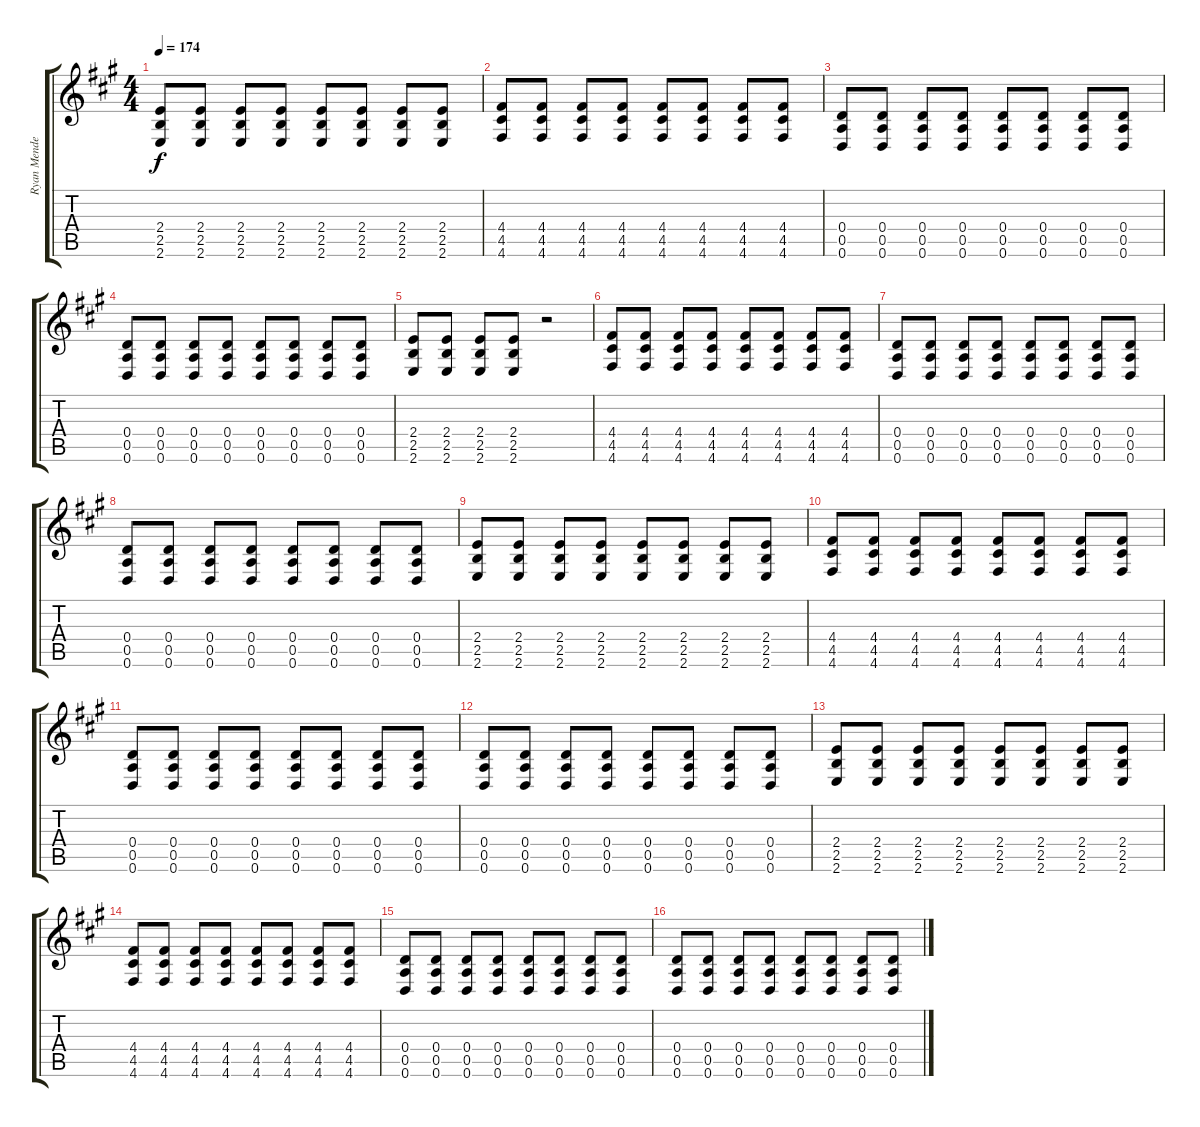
\track ("Ryan Mendez" "Ryan Mende") {instrument distortionguitar}
\staff {score tabs}
\tuning (E4 B3 G3 D3 A2 D2) {hide}
\ts (4 4)
\tempo 174
\clef g2
\ks a
(2.4 2.5 2.6).8{dy f instrument distortionguitar} (2.4 2.5 2.6).8 (2.4 2.5 2.6).8 (2.4 2.5 2.6).8 (2.4 2.5 2.6).8 (2.4 2.5 2.6).8 (2.4 2.5 2.6).8 (2.4 2.5 2.6).8 |
(4.4 4.5 4.6).8 (4.4 4.5 4.6).8 (4.4 4.5 4.6).8 (4.4 4.5 4.6).8 (4.4 4.5 4.6).8 (4.4 4.5 4.6).8 (4.4 4.5 4.6).8 (4.4 4.5 4.6).8 |
(0.4 0.5 0.6).8 (0.4 0.5 0.6).8 (0.4 0.5 0.6).8 (0.4 0.5 0.6).8 (0.4 0.5 0.6).8 (0.4 0.5 0.6).8 (0.4 0.5 0.6).8 (0.4 0.5 0.6).8 |
(0.4 0.5 0.6).8 (0.4 0.5 0.6).8 (0.4 0.5 0.6).8 (0.4 0.5 0.6).8 (0.4 0.5 0.6).8 (0.4 0.5 0.6).8 (0.4 0.5 0.6).8 (0.4 0.5 0.6).8 |
(2.4 2.5 2.6).8 (2.4 2.5 2.6).8 (2.4 2.5 2.6).8 (2.4 2.5 2.6).8 r.2 |
(4.4 4.5 4.6).8 (4.4 4.5 4.6).8 (4.4 4.5 4.6).8 (4.4 4.5 4.6).8 (4.4 4.5 4.6).8 (4.4 4.5 4.6).8 (4.4 4.5 4.6).8 (4.4 4.5 4.6).8 |
(0.4 0.5 0.6).8 (0.4 0.5 0.6).8 (0.4 0.5 0.6).8 (0.4 0.5 0.6).8 (0.4 0.5 0.6).8 (0.4 0.5 0.6).8 (0.4 0.5 0.6).8 (0.4 0.5 0.6).8 |
(0.4 0.5 0.6).8 (0.4 0.5 0.6).8 (0.4 0.5 0.6).8 (0.4 0.5 0.6).8 (0.4 0.5 0.6).8 (0.4 0.5 0.6).8 (0.4 0.5 0.6).8 (0.4 0.5 0.6).8 |
(2.4 2.5 2.6).8 (2.4 2.5 2.6).8 (2.4 2.5 2.6).8 (2.4 2.5 2.6).8 (2.4 2.5 2.6).8 (2.4 2.5 2.6).8 (2.4 2.5 2.6).8 (2.4 2.5 2.6).8 |
(4.4 4.5 4.6).8 (4.4 4.5 4.6).8 (4.4 4.5 4.6).8 (4.4 4.5 4.6).8 (4.4 4.5 4.6).8 (4.4 4.5 4.6).8 (4.4 4.5 4.6).8 (4.4 4.5 4.6).8 |
(0.4 0.5 0.6).8 (0.4 0.5 0.6).8 (0.4 0.5 0.6).8 (0.4 0.5 0.6).8 (0.4 0.5 0.6).8 (0.4 0.5 0.6).8 (0.4 0.5 0.6).8 (0.4 0.5 0.6).8 |
(0.4 0.5 0.6).8 (0.4 0.5 0.6).8 (0.4 0.5 0.6).8 (0.4 0.5 0.6).8 (0.4 0.5 0.6).8 (0.4 0.5 0.6).8 (0.4 0.5 0.6).8 (0.4 0.5 0.6).8 |
(2.4 2.5 2.6).8 (2.4 2.5 2.6).8 (2.4 2.5 2.6).8 (2.4 2.5 2.6).8 (2.4 2.5 2.6).8 (2.4 2.5 2.6).8 (2.4 2.5 2.6).8 (2.4 2.5 2.6).8 |
(4.4 4.5 4.6).8 (4.4 4.5 4.6).8 (4.4 4.5 4.6).8 (4.4 4.5 4.6).8 (4.4 4.5 4.6).8 (4.4 4.5 4.6).8 (4.4 4.5 4.6).8 (4.4 4.5 4.6).8 |
(0.4 0.5 0.6).8 (0.4 0.5 0.6).8 (0.4 0.5 0.6).8 (0.4 0.5 0.6).8 (0.4 0.5 0.6).8 (0.4 0.5 0.6).8 (0.4 0.5 0.6).8 (0.4 0.5 0.6).8 |
(0.4 0.5 0.6).8 (0.4 0.5 0.6).8 (0.4 0.5 0.6).8 (0.4 0.5 0.6).8 (0.4 0.5 0.6).8 (0.4 0.5 0.6).8 (0.4 0.5 0.6).8 (0.4 0.5 0.6).8
